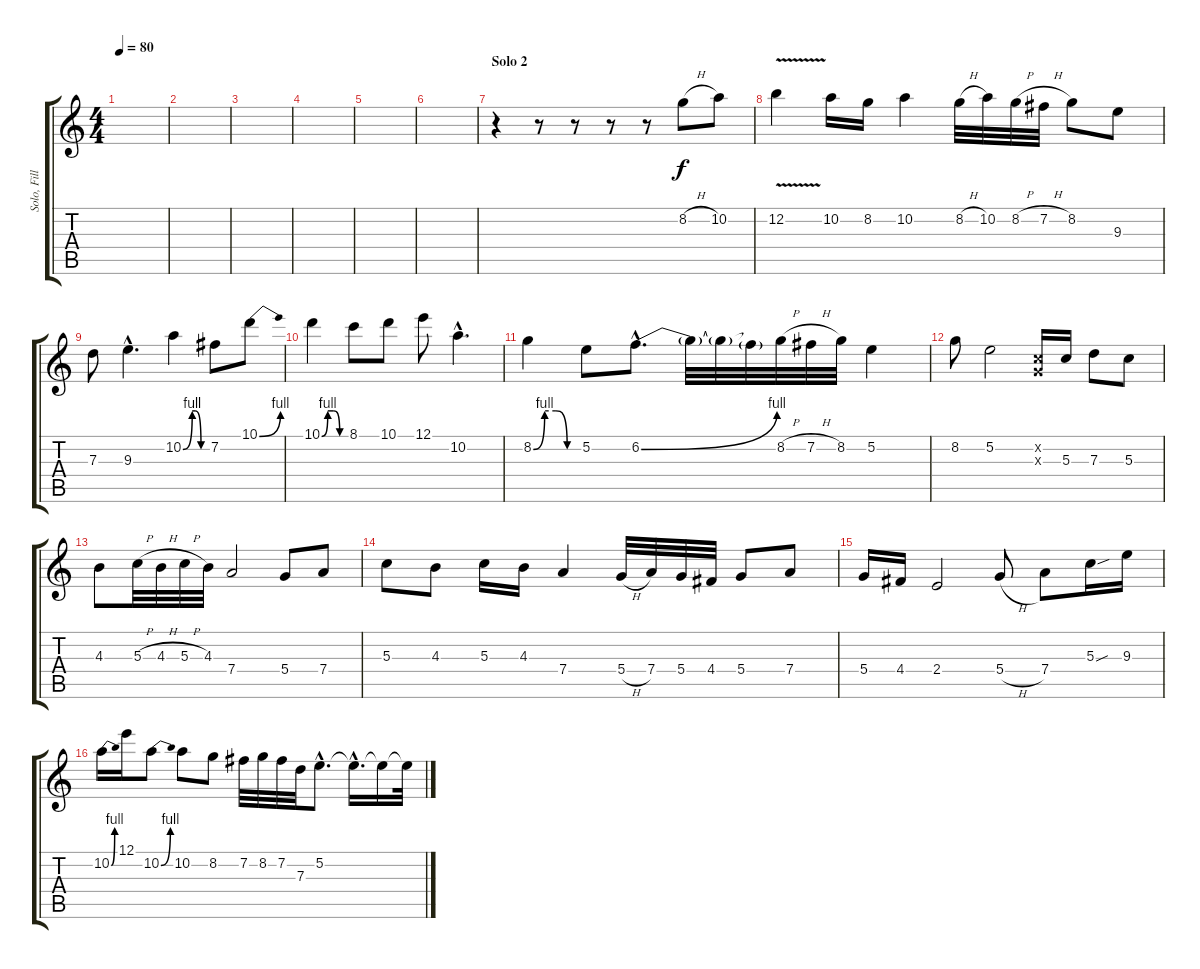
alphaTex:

\track ("Solo, Fills" "Solo, Fill") {instrument distortionguitar}
\staff {score tabs}
\tuning (E4 B3 G3 D3 A2 E2) {hide}
\ts (4 4)
\tempo 80
\clef g2
\ks c
|
|
|
|
|
|
\section ("" "Solo 2")
r.4 r.8 r.8 r.8 r.8 8.2{h}.8 10.2.8 |
12.2{v}.4 10.2.16 8.2.16 10.2.4 8.2{h}.32 10.2.32 8.2{h}.32 7.2{h}.32 8.2.8 9.3.8 |
7.3.8 9.3{hac}.4{d} 10.2{be (custom 0 0 23 4 30 4 45 0 60 0)}.4 7.2.8 10.1{be (bend 0 0 60 4)}.8 |
10.1{be (custom 0 0 15 4 30 4 45 0 60 0)}.4 8.1.8 10.1.8 12.1.8 10.2{hac}.4{d} |
8.2{be (custom 0 0 15 4 30 4 45 0 60 0)}.4 5.2.8 6.2{be (bend 0 0 60 4) hac}.8{d} 6.2{t}.32 6.2{t}.32 6.2{t}.32 8.2{h}.32 7.2{h}.32 8.2.32 5.2.4 |
8.2.8 5.2.2 (1.2{x} 0.3{x}).16 5.3.16 7.3.8 5.3.8 |
4.3.8 5.3{h}.32 4.3{h}.32 5.3{h}.32 4.3.32 7.4.2 5.4.8 7.4.8 |
5.3.8 4.3.8 5.3.16 4.3.16 7.4.4 5.4{h}.32 7.4.32 5.4.32 4.4.32 5.4.8 7.4.8 |
5.4.16 4.4.16 2.4.2 5.4{h}.8 7.4.8 5.3{sou}.16 9.3.16 |
10.2{be (bend 0 0 60 4)}.16 12.1.16 10.2{be (bend 0 0 60 4)}.8 10.2.8 8.2.8 7.2.32 8.2.32 7.2.32 7.3.32 5.2{hac}.8{d} 5.2{hac t}.16{d} 5.2{t}.16 5.2{t}.32
